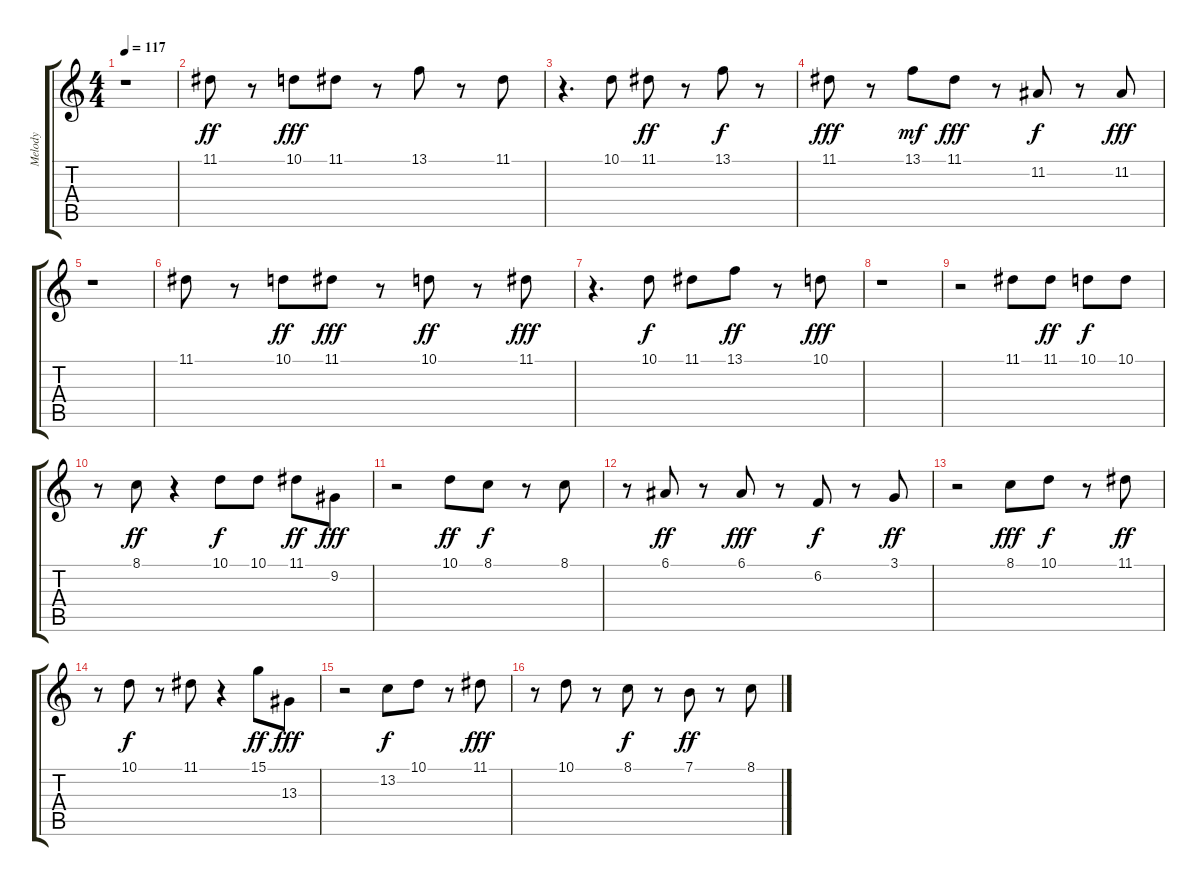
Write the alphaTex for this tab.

\track ("Melody" "Melody") {instrument vibraphone}
\staff {score tabs}
\tuning (E4 B3 G3 D3 A2 E2) {hide}
\ts (4 4)
\tempo 117
\clef g2
\ks c
r.1{dy fff} |
11.1.8{dy ff} r.8 10.1.8{dy fff} 11.1.8 r.8 13.1.8 r.8 11.1.8 |
r.4{d} 10.1.8 11.1.8{dy ff} r.8 13.1.8{dy f} r.8 |
11.1.8{dy fff} r.8 13.1.8{dy mf} 11.1.8{dy fff} r.8 11.2.8{dy f} r.8 11.2.8{dy fff} |
r.1 |
11.1.8 r.8 10.1.8{dy ff} 11.1.8{dy fff} r.8 10.1.8{dy ff} r.8 11.1.8{dy fff} |
r.4{d} 10.1.8{dy f} 11.1.8 13.1.8{dy ff} r.8 10.1.8{dy fff} |
r.1 |
r.2 11.1.8 11.1.8{dy ff} 10.1.8{dy f} 10.1.8 |
r.8 8.1.8{dy ff} r.4 10.1.8{dy f} 10.1.8 11.1.8{dy ff} 9.2.8{dy fff} |
r.2 10.1.8{dy ff} 8.1.8{dy f} r.8 8.1.8 |
r.8 6.1.8{dy ff} r.8 6.1.8{dy fff} r.8 6.2.8{dy f} r.8 3.1.8{dy ff} |
r.2 8.1.8{dy fff} 10.1.8{dy f} r.8 11.1.8{dy ff} |
r.8 10.1.8{dy f} r.8 11.1.8 r.4 15.1.8{dy ff} 13.3.8{dy fff} |
r.2 13.2.8{dy f} 10.1.8 r.8 11.1.8{dy fff} |
r.8 10.1.8 r.8 8.1.8{dy f} r.8 7.1.8{dy ff} r.8 8.1.8
